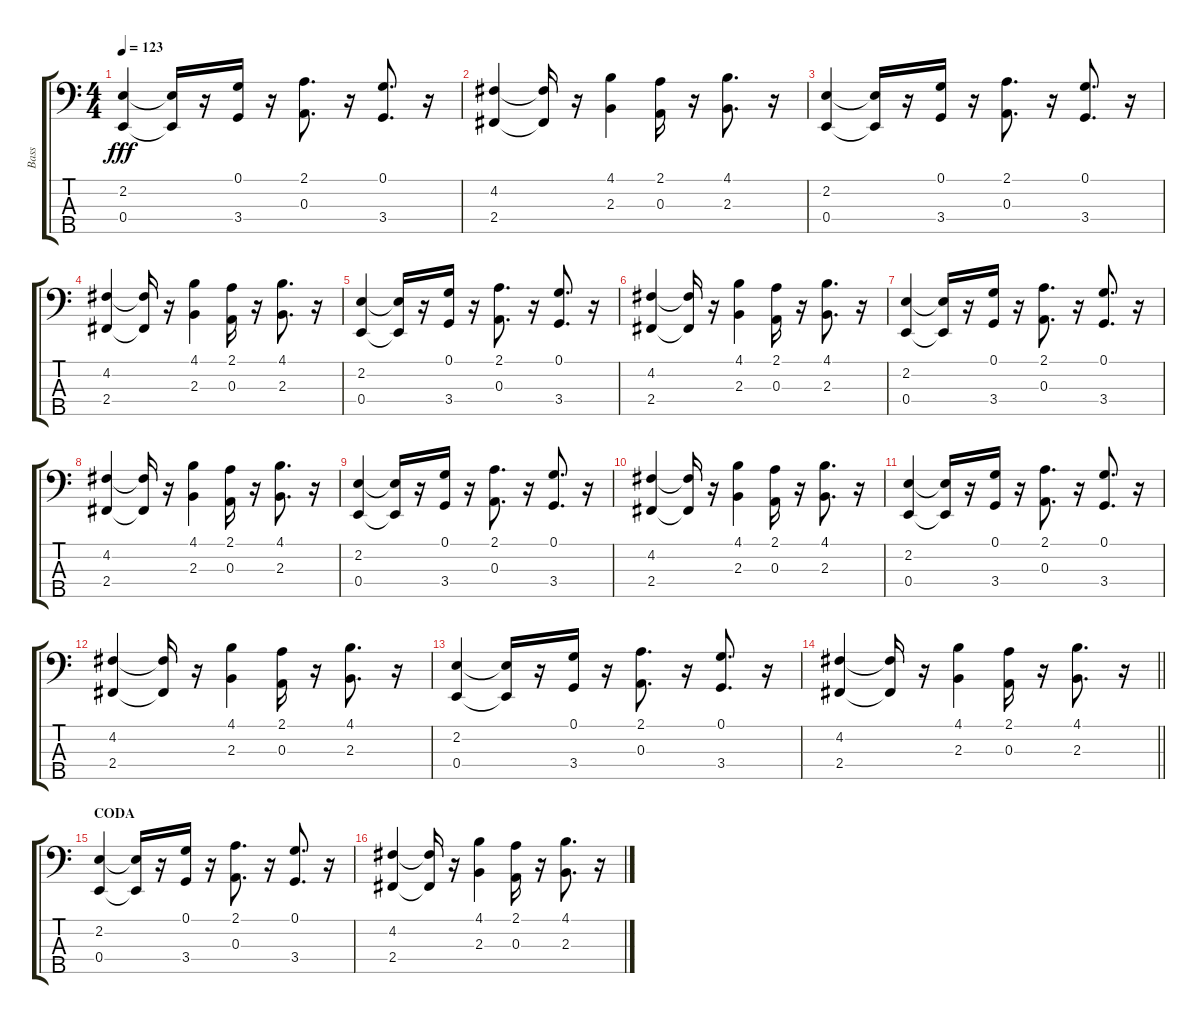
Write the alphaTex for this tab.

\track ("Bass" "Bass") {instrument electricbassfinger}
\staff {score tabs}
\tuning (G2 D2 A1 E1 B0) {hide}
\ts (4 4)
\tempo 123
\clef f4
\ks c
(2.2 0.4).4{dy fff} (2.2{t} 0.4{t}).16 r.16 (0.1 3.4).16 r.16 (2.1 0.3).8{d} r.16 (0.1 3.4).8{d} r.16 |
(4.2 2.4).4 (4.2{t} 2.4{t}).16 r.16 (4.1 2.3).4 (2.1 0.3).16 r.16 (4.1 2.3).8{d} r.16 |
(2.2 0.4).4 (2.2{t} 0.4{t}).16 r.16 (0.1 3.4).16 r.16 (2.1 0.3).8{d} r.16 (0.1 3.4).8{d} r.16 |
(4.2 2.4).4 (4.2{t} 2.4{t}).16 r.16 (4.1 2.3).4 (2.1 0.3).16 r.16 (4.1 2.3).8{d} r.16 |
(2.2 0.4).4 (2.2{t} 0.4{t}).16 r.16 (0.1 3.4).16 r.16 (2.1 0.3).8{d} r.16 (0.1 3.4).8{d} r.16 |
(4.2 2.4).4 (4.2{t} 2.4{t}).16 r.16 (4.1 2.3).4 (2.1 0.3).16 r.16 (4.1 2.3).8{d} r.16 |
(2.2 0.4).4 (2.2{t} 0.4{t}).16 r.16 (0.1 3.4).16 r.16 (2.1 0.3).8{d} r.16 (0.1 3.4).8{d} r.16 |
(4.2 2.4).4 (4.2{t} 2.4{t}).16 r.16 (4.1 2.3).4 (2.1 0.3).16 r.16 (4.1 2.3).8{d} r.16 |
(2.2 0.4).4 (2.2{t} 0.4{t}).16 r.16 (0.1 3.4).16 r.16 (2.1 0.3).8{d} r.16 (0.1 3.4).8{d} r.16 |
(4.2 2.4).4 (4.2{t} 2.4{t}).16 r.16 (4.1 2.3).4 (2.1 0.3).16 r.16 (4.1 2.3).8{d} r.16 |
(2.2 0.4).4 (2.2{t} 0.4{t}).16 r.16 (0.1 3.4).16 r.16 (2.1 0.3).8{d} r.16 (0.1 3.4).8{d} r.16 |
(4.2 2.4).4 (4.2{t} 2.4{t}).16 r.16 (4.1 2.3).4 (2.1 0.3).16 r.16 (4.1 2.3).8{d} r.16 |
(2.2 0.4).4 (2.2{t} 0.4{t}).16 r.16 (0.1 3.4).16 r.16 (2.1 0.3).8{d} r.16 (0.1 3.4).8{d} r.16 |
\barLineRight lightlight
(4.2 2.4).4 (4.2{t} 2.4{t}).16 r.16 (4.1 2.3).4 (2.1 0.3).16 r.16 (4.1 2.3).8{d} r.16 |
\section ("" "CODA")
(2.2 0.4).4 (2.2{t} 0.4{t}).16 r.16 (0.1 3.4).16 r.16 (2.1 0.3).8{d} r.16 (0.1 3.4).8{d} r.16 |
(4.2 2.4).4 (4.2{t} 2.4{t}).16 r.16 (4.1 2.3).4 (2.1 0.3).16 r.16 (4.1 2.3).8{d} r.16
